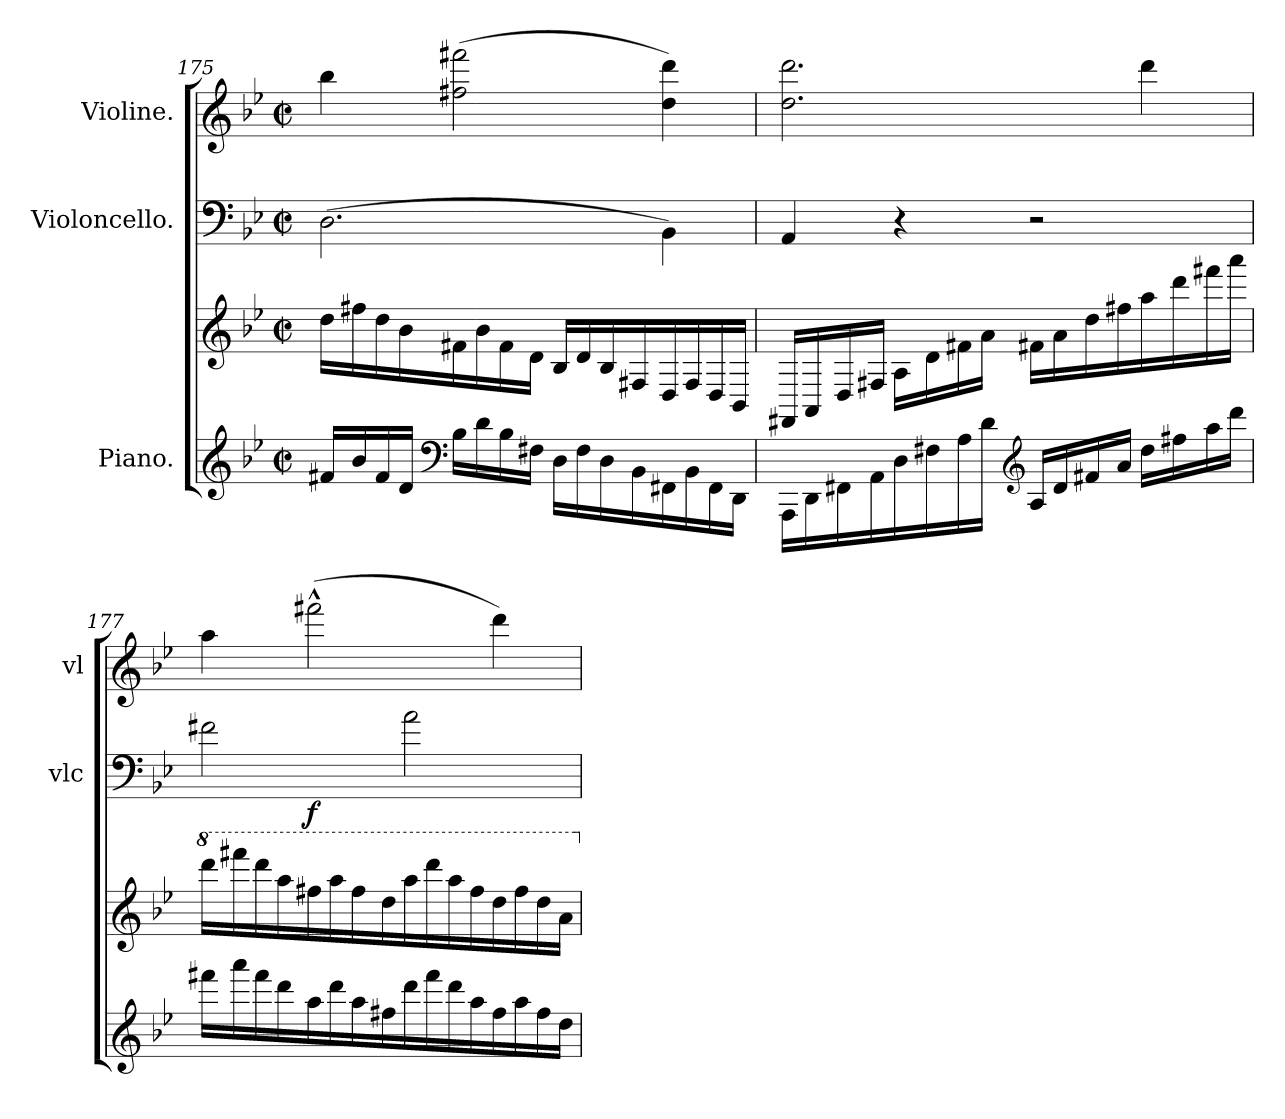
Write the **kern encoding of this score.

**kern	**kern	**kern	**dynam	**kern
*part3	*part3	*part2	*part2	*part1
*staff4	*staff3	*staff2	*staff2	*staff1
*I"Piano.	*	*I"Violoncello.	*	*I"Violine.
*	*	*I'vlc	*	*I'vl
*clefG2	*clefG2	*clefF4	*	*clefG2
*k[b-e-]	*k[b-e-]	*k[b-e-]	*	*k[b-e-]
*g:	*g:	*g:	*	*g:
*M2/2	*M2/2	*M2/2	*	*M2/2
*met(c|)	*met(c|)	*met(c|)	*	*met(c|)
=175	=175	=175	=175	=175
16f#X/LL	16dd\LL	(2.D\	.	4bb-\
16b-/	16ff#X\	.	.	.
16f#/	16dd\	.	.	.
16d/JJ	16b-\	.	.	.
*clefF4	*	*	*	*
16B-\LL	16f#X\	.	.	(2ff#X\ 2fff#X\
16d\	16b-\	.	.	.
16B-\	16f#\	.	.	.
16F#X\JJ	16d\JJ	.	.	.
16D\LL	16B-/LL	.	.	.
16F#\	16d/	.	.	.
16D\	16B-/	.	.	.
16BB-\	16F#X/	.	.	.
16FF#X\	16D/	4BB-\)	.	4dd\ 4ddd\)
16BB-\	16F#/	.	.	.
16FF#\	16D/	.	.	.
16DD\JJ	16BB-/JJ	.	.	.
=176	=176	=176	=176	=176
16AAA\LL	16FF#X/LL	4AA/	.	2.dd\ 2.ddd\
16DD\	16AA/	.	.	.
16FF#X\	16D/	.	.	.
16AA\	16F#X/JJ	.	.	.
16D\	16A\LL	4r	.	.
16F#X\	16d\	.	.	.
16A\	16f#X\	.	.	.
16d\JJ	16a\JJ	.	.	.
*clefG2	*	*	*	*
16A/LL	16f#X\LL	2r	.	.
16d/	16a\	.	.	.
16f#X/	16dd\	.	.	.
16a/JJ	16ff#X\	.	.	.
16dd\LL	16aa\	.	.	4ddd\
16ff#X\	16ddd\	.	.	.
16aa\	16fff#X\	.	.	.
16ddd\JJ	16aaa\JJ	.	.	.
=177	=177	=177	=177	=177
*	*8va	*	*	*
*	*	*^	*	*
16fff#X\LL	16dddd\LL	2f#X\	4ryy	.	4aa\
16aaa\	16ffff#X\	.	.	.	.
16fff#\	16dddd\	.	.	.	.
16ddd\	16aaa\	.	.	.	.
!	!	!	!	!LO:DY:b	!
16aa\	16fff#X\	.	2.ryy	f	(2fff#X^^\
16ddd\	16aaa\	.	.	.	.
16aa\	16fff#\	.	.	.	.
16ff#X\	16ddd\	.	.	.	.
16ddd\	16aaa\	2a\	.	.	.
16fff#\	16dddd\	.	.	.	.
16ddd\	16aaa\	.	.	.	.
16aa\	16fff#\	.	.	.	.
16ff#\	16ddd\	.	.	.	4ddd\)
16aa\	16fff#\	.	.	.	.
16ff#\	16ddd\	.	.	.	.
16dd\JJ	16aa\JJ	.	.	.	.
*	*X8va	*	*	*	*
*	*	*v	*v	*	*
=	=	=	=	=
*-	*-	*-	*-	*-
